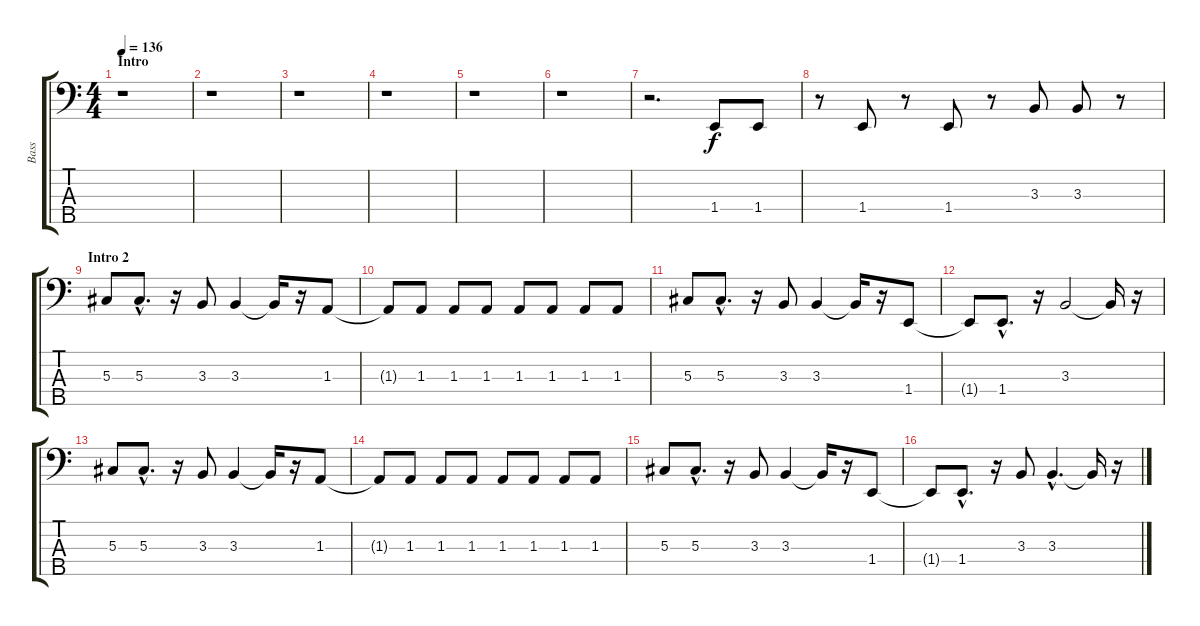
\track ("Bass" "Bass") {instrument electricbasspick}
\staff {score tabs}
\tuning (Gb2 Db2 Ab1 Eb1 Bb0) {hide}
\ts (4 4)
\section ("" "Intro")
\tempo 136
\clef f4
\ks c
r.1{dy f instrument electricbasspick} |
r.1 |
r.1 |
r.1 |
r.1 |
r.1 |
r.2{d} 1.4.8 1.4.8 |
r.8 1.4.8 r.8 1.4.8 r.8 3.3.8 3.3.8 r.8 |
\section ("" "Intro 2")
5.3.8 5.3{hac}.8{d} r.16 3.3.8 3.3.4 3.3{t}.16 r.16 1.3.8 |
1.3{t}.8 1.3.8 1.3.8 1.3.8 1.3.8 1.3.8 1.3.8 1.3.8 |
5.3.8 5.3{hac}.8{d} r.16 3.3.8 3.3.4 3.3{t}.16 r.16 1.4.8 |
1.4{t}.8 1.4{hac}.8{d} r.16 3.3.2 3.3{t}.16 r.16 |
5.3.8 5.3{hac}.8{d} r.16 3.3.8 3.3.4 3.3{t}.16 r.16 1.3.8 |
1.3{t}.8 1.3.8 1.3.8 1.3.8 1.3.8 1.3.8 1.3.8 1.3.8 |
5.3.8 5.3{hac}.8{d} r.16 3.3.8 3.3.4 3.3{t}.16 r.16 1.4.8 |
1.4{t}.8 1.4{hac}.8{d} r.16 3.3.8 3.3{hac}.4{d} 3.3{t}.16 r.16
